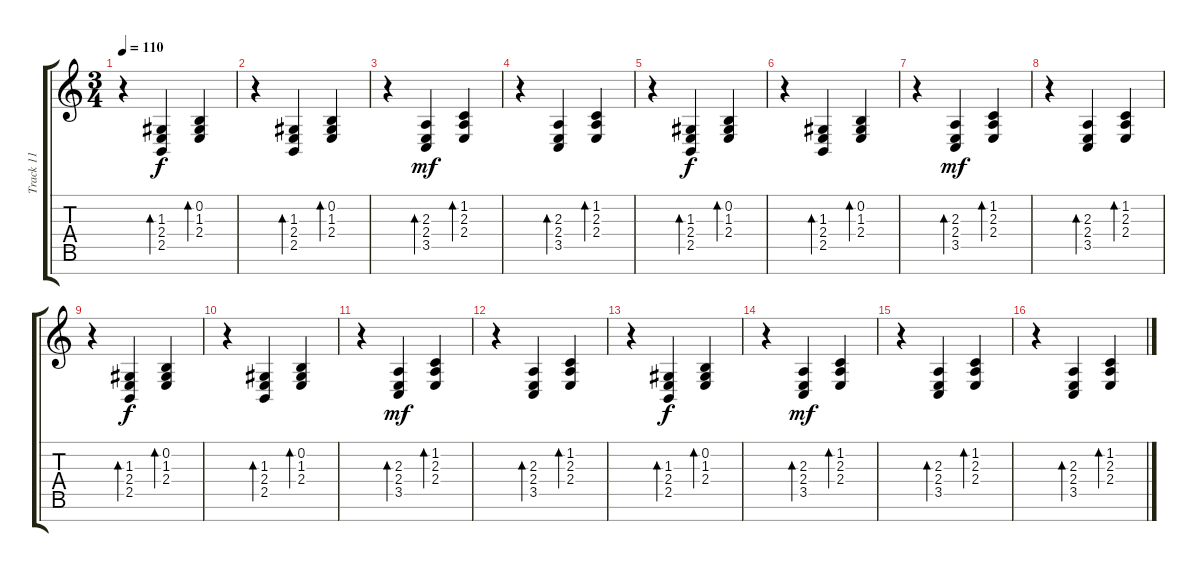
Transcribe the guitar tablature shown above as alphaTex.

\track ("Track 11" "Track 11") {instrument acousticgrandpiano}
\staff {score tabs}
\tuning (E4 B3 G3 D3 A2 E2 B1) {hide}
\ts (3 4)
\tempo 110
\clef g2
\ks c
r.4{dy mf} (1.3 2.4 2.5).4{bd 240 dy f} (0.2 1.3 2.4).4{bd 240} |
r.4 (1.3 2.4 2.5).4{bd 240} (0.2 1.3 2.4).4{bd 240} |
r.4 (2.3 2.4 3.5).4{bd 240 dy mf} (1.2 2.3 2.4).4{bd 240} |
r.4 (2.3 2.4 3.5).4{bd 240} (1.2 2.3 2.4).4{bd 240} |
r.4 (1.3 2.4 2.5).4{bd 240 dy f} (0.2 1.3 2.4).4{bd 240} |
r.4 (1.3 2.4 2.5).4{bd 240} (0.2 1.3 2.4).4{bd 240} |
r.4 (2.3 2.4 3.5).4{bd 240 dy mf} (1.2 2.3 2.4).4{bd 240} |
r.4 (2.3 2.4 3.5).4{bd 240} (1.2 2.3 2.4).4{bd 240} |
r.4 (1.3 2.4 2.5).4{bd 240 dy f} (0.2 1.3 2.4).4{bd 240} |
r.4 (1.3 2.4 2.5).4{bd 240} (0.2 1.3 2.4).4{bd 240} |
r.4 (2.3 2.4 3.5).4{bd 240 dy mf} (1.2 2.3 2.4).4{bd 240} |
r.4 (2.3 2.4 3.5).4{bd 240} (1.2 2.3 2.4).4{bd 240} |
r.4 (1.3 2.4 2.5).4{bd 240 dy f} (0.2 1.3 2.4).4{bd 240} |
r.4 (2.3 2.4 3.5).4{bd 240 dy mf} (1.2 2.3 2.4).4{bd 240} |
r.4 (2.3 2.4 3.5).4{bd 240} (1.2 2.3 2.4).4{bd 240} |
r.4 (2.3 2.4 3.5).4{bd 240} (1.2 2.3 2.4).4{bd 240}
